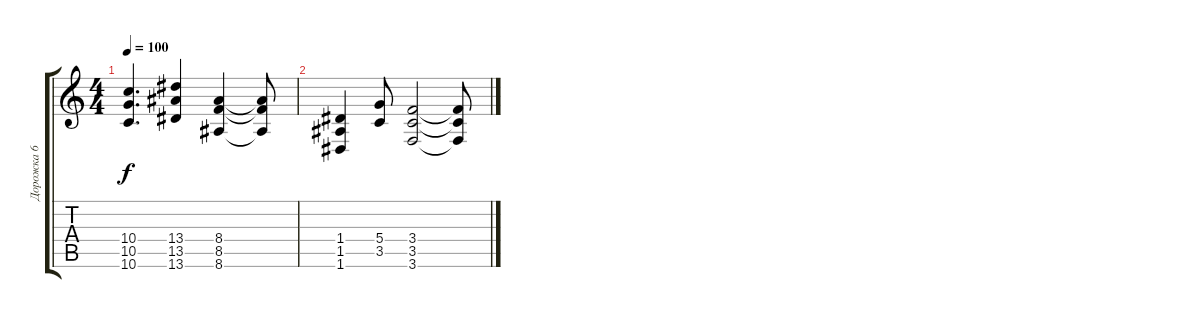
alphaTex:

\track ("Дорожка 6" "Дорожка 6") {instrument distortionguitar}
\staff {score tabs}
\tuning (E4 B3 G3 D3 A2 D2) {hide}
\ts (4 4)
\tempo 100
\clef g2
\ks c
(10.4 10.5 10.6).4{d dy f} (13.4 13.5 13.6).4 (8.4 8.5 8.6).4 (8.4{t} 8.5{t} 8.6{t}).8 |
(1.4 1.5 1.6).4 (5.4 3.5).8 (3.4 3.5 3.6).2 (3.4{t} 3.5{t} 3.6{t}).8
